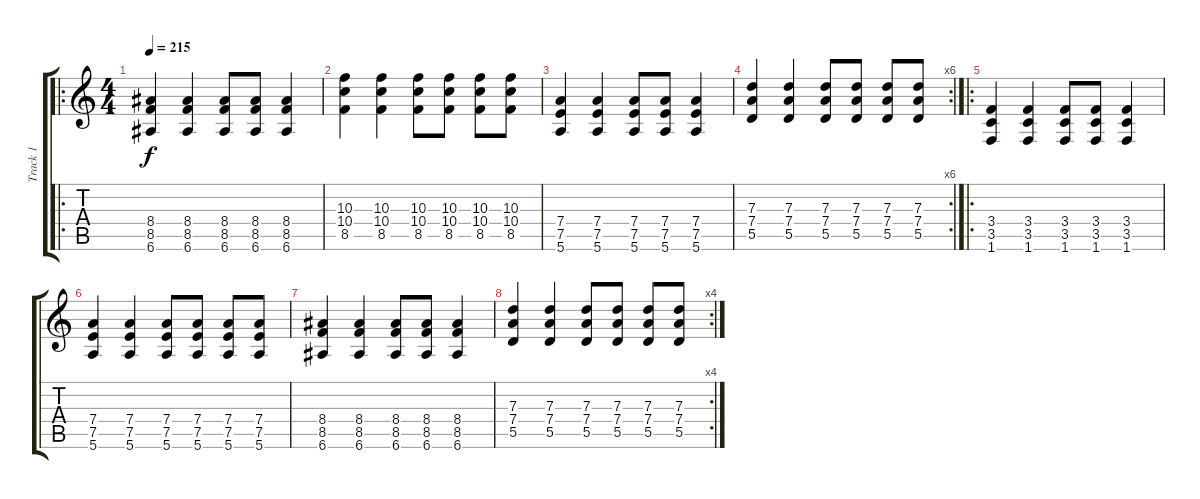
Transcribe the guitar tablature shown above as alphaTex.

\track ("Track 1" "Track 1") {instrument acousticguitarnylon}
\staff {score tabs}
\tuning (E4 B3 G3 D3 A2 E2) {hide}
\ro
\ts (4 4)
\tempo 215
\clef g2
\ks c
(8.4 8.5 6.6).4{dy f instrument acousticguitarnylon} (8.4 8.5 6.6).4 (8.4 8.5 6.6).8 (8.4 8.5 6.6).8 (8.4 8.5 6.6).4 |
(10.3 10.4 8.5).4 (10.3 10.4 8.5).4 (10.3 10.4 8.5).8 (10.3 10.4 8.5).8 (10.3 10.4 8.5).8 (10.3 10.4 8.5).8 |
(7.4 7.5 5.6).4 (7.4 7.5 5.6).4 (7.4 7.5 5.6).8 (7.4 7.5 5.6).8 (7.4 7.5 5.6).4 |
\rc 6
(7.3 7.4 5.5).4 (7.3 7.4 5.5).4 (7.3 7.4 5.5).8 (7.3 7.4 5.5).8 (7.3 7.4 5.5).8 (7.3 7.4 5.5).8 |
\ro
(3.4 3.5 1.6).4 (3.4 3.5 1.6).4 (3.4 3.5 1.6).8 (3.4 3.5 1.6).8 (3.4 3.5 1.6).4 |
(7.4 7.5 5.6).4 (7.4 7.5 5.6).4 (7.4 7.5 5.6).8 (7.4 7.5 5.6).8 (7.4 7.5 5.6).8 (7.4 7.5 5.6).8 |
(8.4 8.5 6.6).4 (8.4 8.5 6.6).4 (8.4 8.5 6.6).8 (8.4 8.5 6.6).8 (8.4 8.5 6.6).4 |
\rc 4
(7.3 7.4 5.5).4 (7.3 7.4 5.5).4 (7.3 7.4 5.5).8 (7.3 7.4 5.5).8 (7.3 7.4 5.5).8 (7.3 7.4 5.5).8
